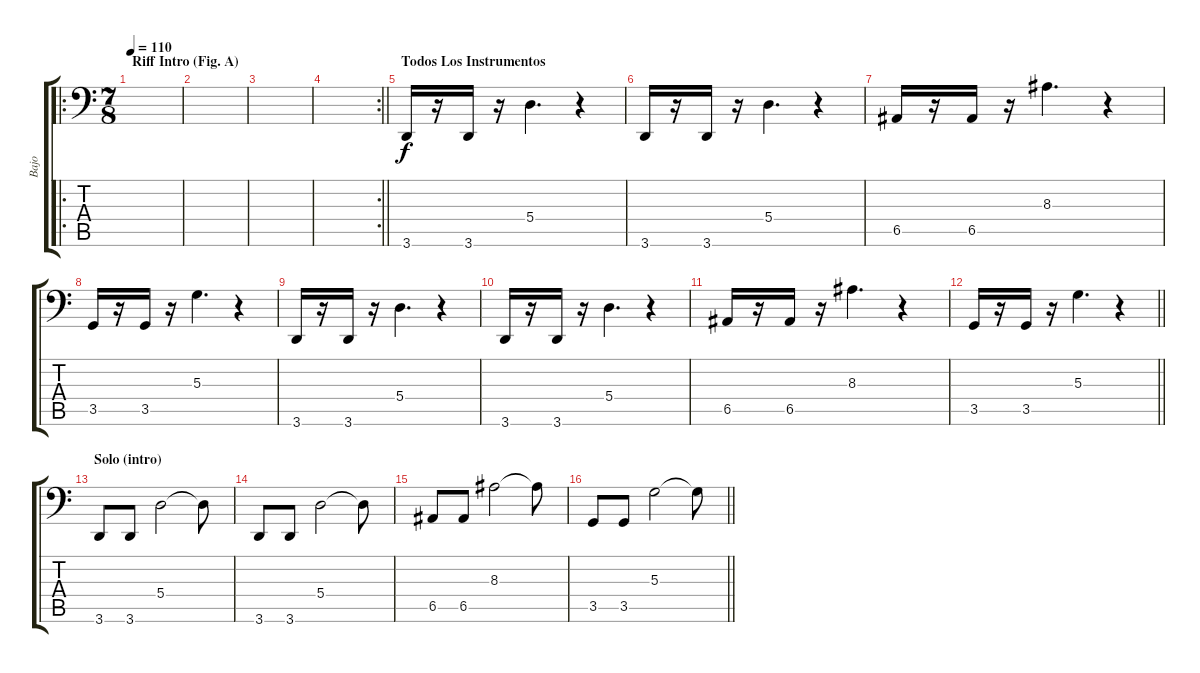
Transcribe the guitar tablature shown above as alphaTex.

\track ("Bajo " "Bajo ") {instrument electricbassfinger}
\staff {score tabs}
\tuning (C3 G2 D2 A1 E1 B0) {hide}
\ro
\ts (7 8)
\section ("" "Riff Intro (Fig. A)")
\tempo 110
\clef f4
\ks c
|
|
|
\rc 2
\barLineRight lightlight
|
\section ("" "Todos Los Instrumentos")
3.6.16 r.16 3.6.16 r.16 5.4.4{d} r.4 |
3.6.16 r.16 3.6.16 r.16 5.4.4{d} r.4 |
6.5.16 r.16 6.5.16 r.16 8.3.4{d} r.4 |
3.5.16 r.16 3.5.16 r.16 5.3.4{d} r.4 |
3.6.16 r.16 3.6.16 r.16 5.4.4{d} r.4 |
3.6.16 r.16 3.6.16 r.16 5.4.4{d} r.4 |
6.5.16 r.16 6.5.16 r.16 8.3.4{d} r.4 |
\barLineRight lightlight
3.5.16 r.16 3.5.16 r.16 5.3.4{d} r.4 |
\section ("" "Solo (intro)")
3.6.8 3.6.8 5.4.2 5.4{t}.8 |
3.6.8 3.6.8 5.4.2 5.4{t}.8 |
6.5.8 6.5.8 8.3.2 8.3{t}.8 |
\barLineRight lightlight
3.5.8 3.5.8 5.3.2 5.3{t}.8
